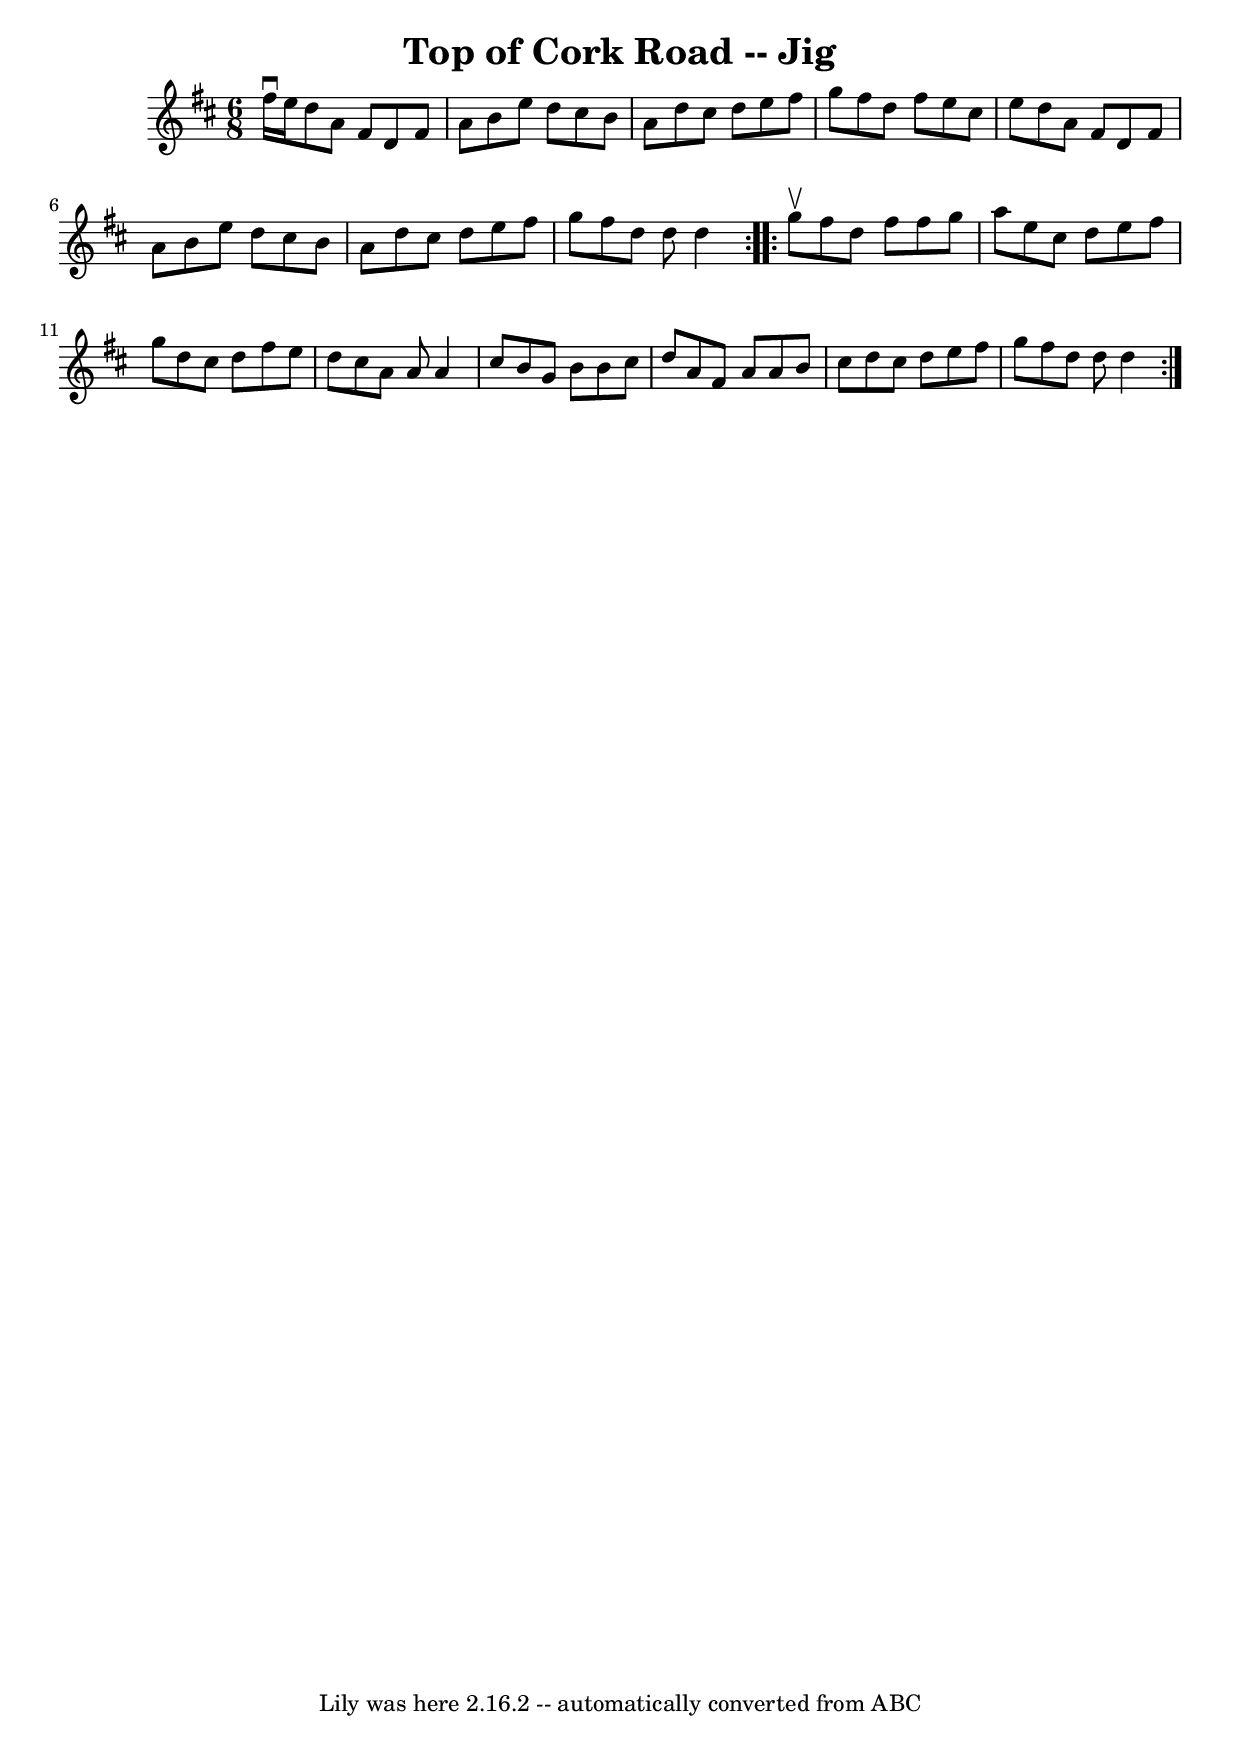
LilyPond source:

\version "2.7.40"
\include "Mammoth.ily"
\header {
	book = "Ryan's Mammoth Collection"
	crossRefNumber = "1"
	footnotes = "\\\\85 439"
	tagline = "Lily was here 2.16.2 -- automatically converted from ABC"
	title = "Top of Cork Road -- Jig"
}
voicedefault =  {
\set Score.defaultBarType = "empty"

\repeat volta 2 {
\time 6/8 \key d \major fis''16^\downbow e''16  |
 d''8 a'8   
 fis'8 d'8 fis'8 a'8    |
 b'8 e''8 d''8 cis''8    
b'8 a'8    |
 d''8 cis''8 d''8 e''8 fis''8 g''8    
|
 fis''8 d''8 fis''8 e''8 cis''8 e''8    |
     
d''8 a'8 fis'8 d'8 fis'8 a'8    |
 b'8 e''8 d''8   
 cis''8 b'8 a'8    |
 d''8 cis''8 d''8 e''8 fis''8    
g''8    |
 fis''8 d''8 d''8 d''4  }     \repeat volta 2 {   
g''8^\upbow |
 fis''8 d''8 fis''8 fis''8 g''8 a''8    
|
 e''8 cis''8 d''8 e''8 fis''8 g''8    |
 d''8  
 cis''8 d''8 fis''8 e''8 d''8    |
 cis''8 a'8 a'8   
 a'4 cis''8    |
 b'8 g'8 b'8 b'8 cis''8 d''8    
|
 a'8 fis'8 a'8 a'8 b'8 cis''8    |
 d''8    
cis''8 d''8 e''8 fis''8 g''8    |
 fis''8 d''8 d''8   
 d''4  }   
}

\score{
    <<

	\context Staff="default"
	{
	    \voicedefault 
	}

    >>
	\layout {
	}
	\midi {}
}
